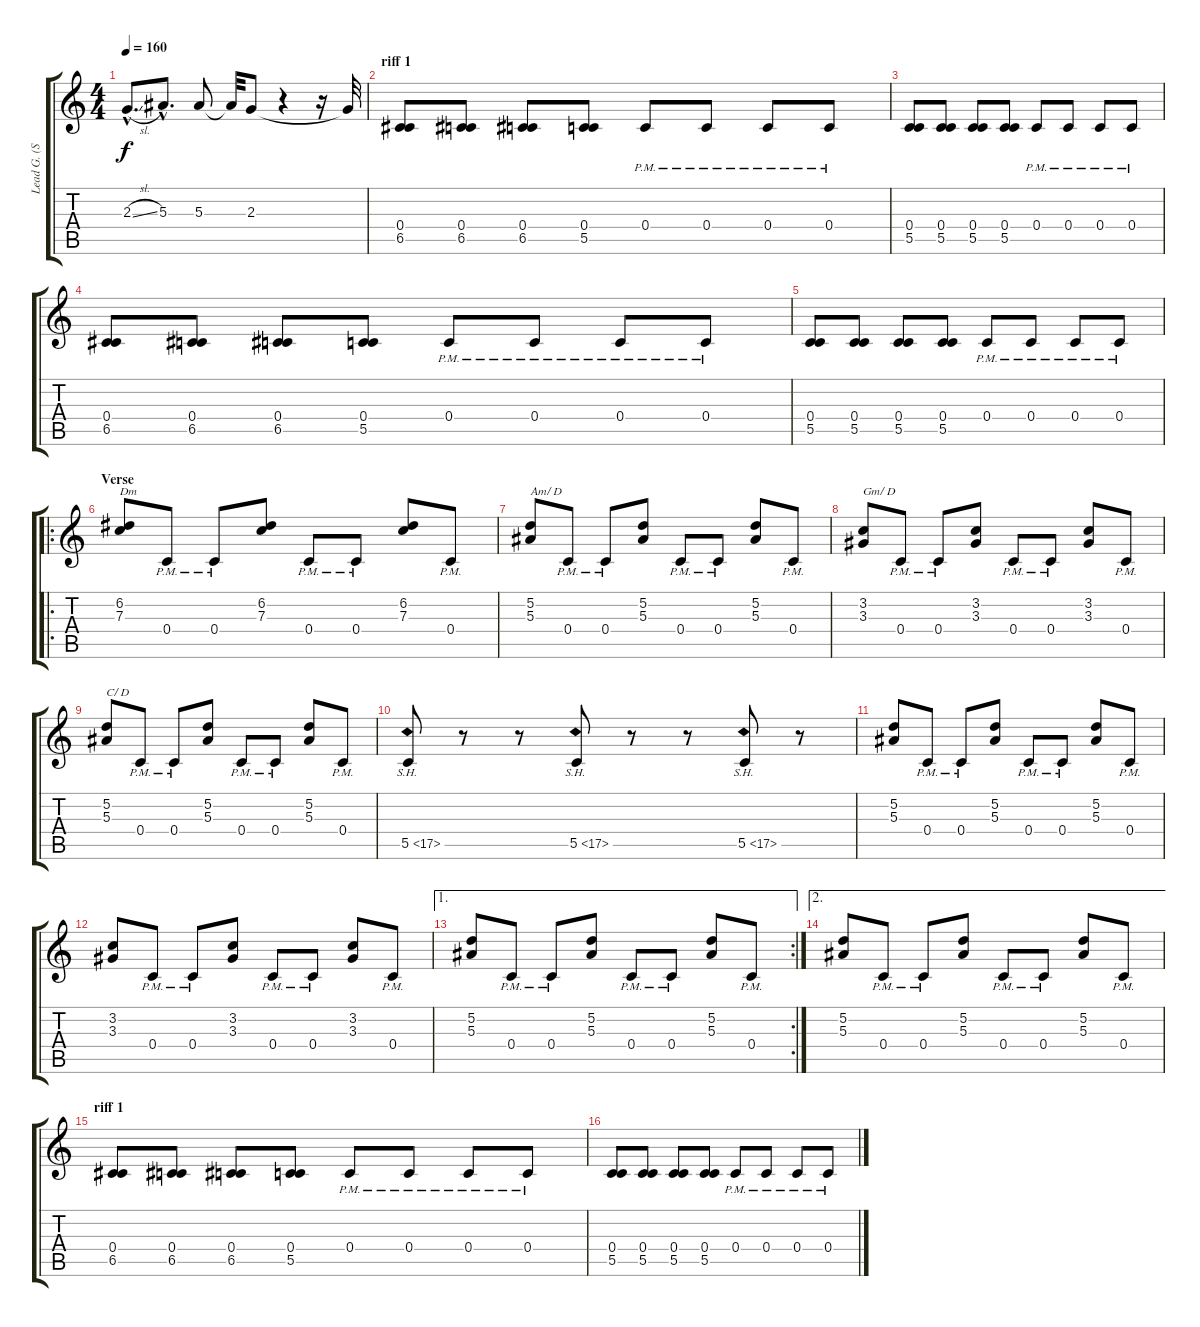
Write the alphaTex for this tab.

\track ("Lead G. (Spiros Efthimiadis)" "Lead G. (S") {instrument distortionguitar}
\staff {score tabs}
\tuning (D4 A3 F3 C3 G2 D2) {hide}
\ts (4 4)
\tempo 160
\clef g2
\ks c
2.3{sl hac}.8{d dy f} 5.3{hac}.8{d} 5.3.8 5.3{t}.32 2.3.8 r.4 r.16 2.3{t}.32 |
\section ("" "riff 1")
(0.4 6.5).8{balance 16} (0.4 6.5).8 (0.4 6.5).8 (0.4 5.5).8 0.4{pm}.8 0.4{pm}.8 0.4{pm}.8 0.4{pm}.8 |
(0.4 5.5).8 (0.4 5.5).8 (0.4 5.5).8 (0.4 5.5).8 0.4{pm}.8 0.4{pm}.8 0.4{pm}.8 0.4{pm}.8 |
(0.4 6.5).8{balance 16} (0.4 6.5).8 (0.4 6.5).8 (0.4 5.5).8 0.4{pm}.8 0.4{pm}.8 0.4{pm}.8 0.4{pm}.8 |
(0.4 5.5).8 (0.4 5.5).8 (0.4 5.5).8 (0.4 5.5).8 0.4{pm}.8 0.4{pm}.8 0.4{pm}.8 0.4{pm}.8 |
\ro
\section ("" "Verse")
(6.2 7.3).8{txt "Dm"} 0.4{pm}.8 0.4{pm}.8 (6.2 7.3).8 0.4{pm}.8 0.4{pm}.8 (6.2 7.3).8 0.4{pm}.8 |
(5.2 5.3).8{txt "Am/ D"} 0.4{pm}.8 0.4{pm}.8 (5.2 5.3).8 0.4{pm}.8 0.4{pm}.8 (5.2 5.3).8 0.4{pm}.8 |
(3.2 3.3).8{txt "Gm/ D"} 0.4{pm}.8 0.4{pm}.8 (3.2 3.3).8 0.4{pm}.8 0.4{pm}.8 (3.2 3.3).8 0.4{pm}.8 |
(5.2 5.3).8{txt "C/ D"} 0.4{pm}.8 0.4{pm}.8 (5.2 5.3).8 0.4{pm}.8 0.4{pm}.8 (5.2 5.3).8 0.4{pm}.8 |
5.5{sh 12}.8 r.8 r.8 5.5{sh 12}.8 r.8 r.8 5.5{sh 12}.8 r.8 |
(5.2 5.3).8 0.4{pm}.8 0.4{pm}.8 (5.2 5.3).8 0.4{pm}.8 0.4{pm}.8 (5.2 5.3).8 0.4{pm}.8 |
(3.2 3.3).8 0.4{pm}.8 0.4{pm}.8 (3.2 3.3).8 0.4{pm}.8 0.4{pm}.8 (3.2 3.3).8 0.4{pm}.8 |
\ae 1
\rc 2
(5.2 5.3).8 0.4{pm}.8 0.4{pm}.8 (5.2 5.3).8 0.4{pm}.8 0.4{pm}.8 (5.2 5.3).8 0.4{pm}.8 |
\ae 2
(5.2 5.3).8 0.4{pm}.8 0.4{pm}.8 (5.2 5.3).8 0.4{pm}.8 0.4{pm}.8 (5.2 5.3).8 0.4{pm}.8 |
\section ("" "riff 1")
(0.4 6.5).8{balance 16} (0.4 6.5).8 (0.4 6.5).8 (0.4 5.5).8 0.4{pm}.8 0.4{pm}.8 0.4{pm}.8 0.4{pm}.8 |
(0.4 5.5).8 (0.4 5.5).8 (0.4 5.5).8 (0.4 5.5).8 0.4{pm}.8 0.4{pm}.8 0.4{pm}.8 0.4{pm}.8
